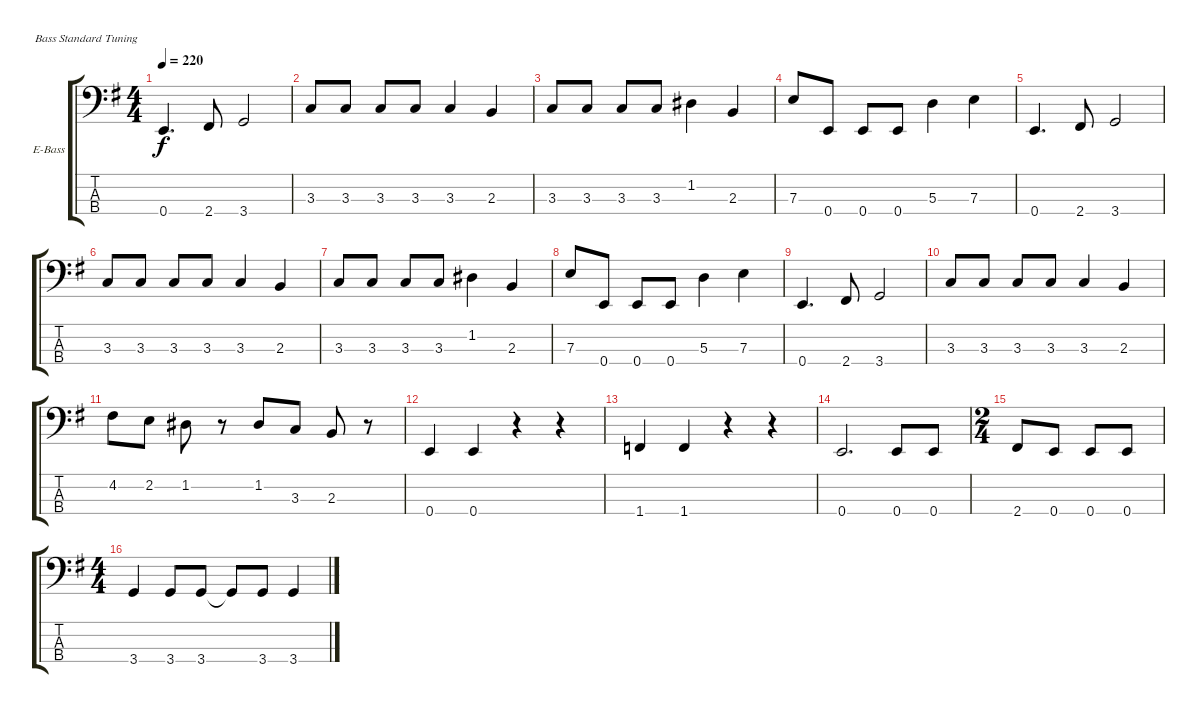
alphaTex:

\defaultSystemsLayout 4
\bracketExtendMode groupsimilarinstruments
\firstSystemTrackNameOrientation horizontal
\otherSystemsTrackNameOrientation horizontal
\chordDiagramsInScore
\track ("Cliff B." "E-Bass") {instrument electricbassfinger}
\staff {score tabs}
\tuning (G2 D2 A1 E1)
\ts (4 4)
\tempo 220
\clef f4
\scale
0.333333
\ks g
0.4.4{d dy f} 2.4.8 3.4.2 |
\scale
0.333333 3.3.8 3.3.8 3.3.8 3.3.8 3.3.4 2.3.4 |
\scale
0.333333 3.3.8 3.3.8 3.3.8 3.3.8 1.2.4 2.3.4 |
\scale
0.333333 7.3.8 0.4.8 0.4.8 0.4.8 5.3.4 7.3.4 |
\scale
0.333333 0.4.4{d} 2.4.8 3.4.2 |
\scale
0.333333 3.3.8 3.3.8 3.3.8 3.3.8 3.3.4 2.3.4 |
\scale
0.333333 3.3.8 3.3.8 3.3.8 3.3.8 1.2.4 2.3.4 |
\scale
0.333333 7.3.8 0.4.8 0.4.8 0.4.8 5.3.4 7.3.4 |
\scale
0.333333 0.4.4{d} 2.4.8 3.4.2 |
\scale
0.333333 3.3.8 3.3.8 3.3.8 3.3.8 3.3.4 2.3.4 |
\scale
0.333333 4.2.8 2.2.8 1.2.8 r.8 1.2.8 3.3.8 2.3.8 r.8 |
\scale
0.333333 0.4.4 0.4.4 r.4 r.4 |
\scale
0.333333 1.4.4 1.4.4 r.4 r.4 |
\scale
0.208191 0.4.2{d} 0.4.8 0.4.8 |
\ts (2 4)
\scale
0.395904 2.4.8 0.4.8 0.4.8 0.4.8 |
\ts (4 4)
\scale
0.395904 3.4.4 3.4.8 3.4.8 3.4{t}.8 3.4.8 3.4.4
